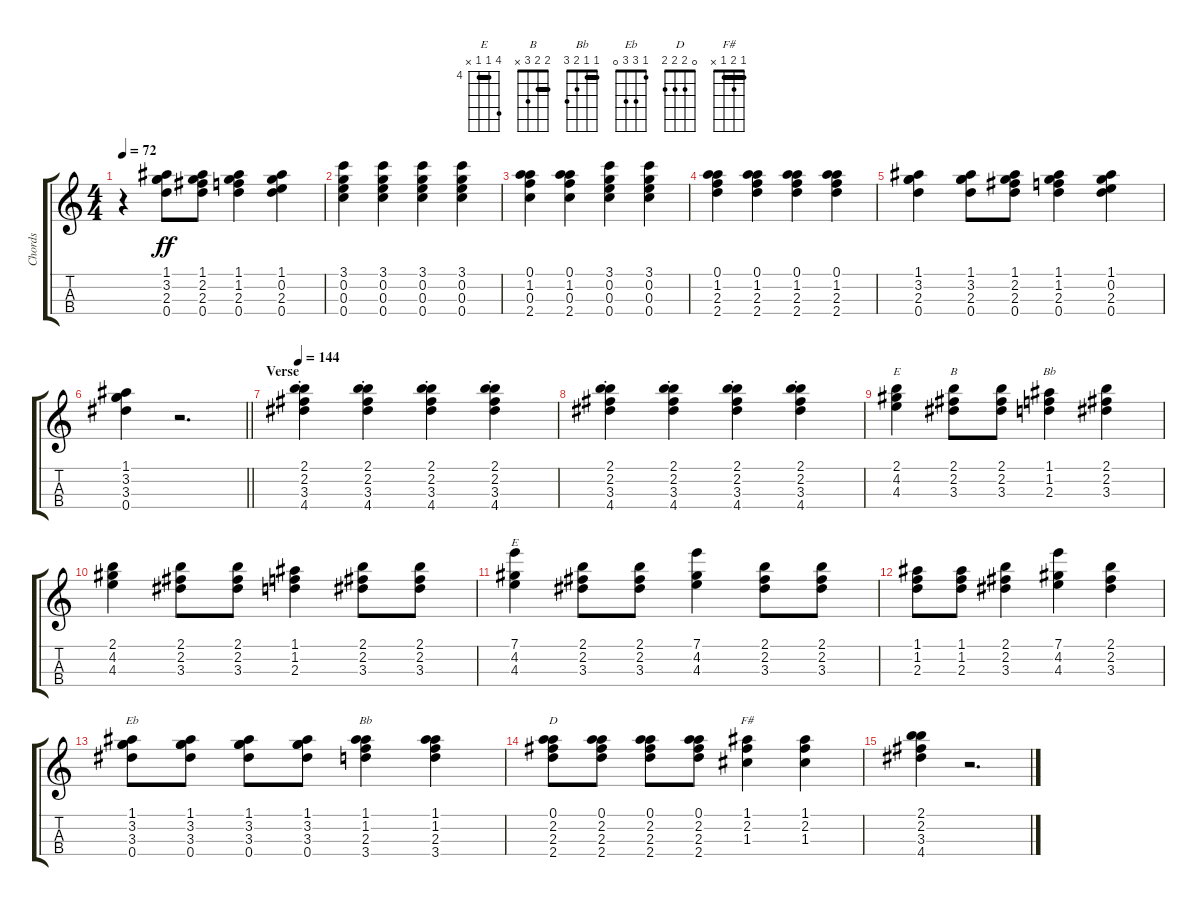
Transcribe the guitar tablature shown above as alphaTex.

\track ("Chords" "Chords") {instrument acousticguitarnylon}
\staff {score tabs}
\tuning (A4 E4 C4 G4) {hide}
\chord ("E" 2 4 4 x)
\chord ("B" 2 2 3 x) {barre 2}
\chord ("Bb" 1 1 2 x) {barre 1}
\chord ("E" 7 4 4 x) {firstfret 4 barre 4}
\chord ("Eb" 1 3 3 0)
\chord ("Bb" 1 1 2 3) {barre 1}
\chord ("D" 0 2 2 2)
\chord ("F#" 1 2 1 x) {barre 1}
\ts (4 4)
\tempo 72
\clef g2
\ks c
r.4{dy ff} (1.1 3.2 2.3 0.4).8 (1.1 2.2 2.3 0.4).8 (1.1 1.2 2.3 0.4).4 (1.1 0.2 2.3 0.4).4 |
(3.1 0.2 0.3 0.4).4 (3.1 0.2 0.3 0.4).4 (3.1 0.2 0.3 0.4).4 (3.1 0.2 0.3 0.4).4 |
(0.1 1.2 0.3 2.4).4 (0.1 1.2 0.3 2.4).4 (3.1 0.2 0.3 0.4).4 (3.1 0.2 0.3 0.4).4 |
(0.1 1.2 2.3 2.4).4 (0.1 1.2 2.3 2.4).4 (0.1 1.2 2.3 2.4).4 (0.1 1.2 2.3 2.4).4 |
(1.1 3.2 2.3 0.4).4 (1.1 3.2 2.3 0.4).8 (1.1 2.2 2.3 0.4).8 (1.1 1.2 2.3 0.4).4 (1.1 0.2 2.3 0.4).4 |
\barLineRight lightlight
(1.1 3.2 3.3 0.4).4 r.2{d} |
\section ("" "Verse")
\tempo 144
(2.1{st} 2.2{st} 3.3{st} 4.4{st}).4 (2.1{st} 2.2{st} 3.3{st} 4.4{st}).4 (2.1{st} 2.2{st} 3.3{st} 4.4{st}).4 (2.1{st} 2.2{st} 3.3{st} 4.4{st}).4 |
(2.1{st} 2.2{st} 3.3{st} 4.4{st}).4 (2.1{st} 2.2{st} 3.3{st} 4.4{st}).4 (2.1{st} 2.2{st} 3.3{st} 4.4{st}).4 (2.1{st} 2.2{st} 3.3{st} 4.4{st}).4 |
(2.1 4.2 4.3).4{ch "E"} (2.1 2.2 3.3).8{ch "B"} (2.1 2.2 3.3).8 (1.1 1.2 2.3).4{ch "Bb"} (2.1 2.2 3.3).4 |
(2.1 4.2 4.3).4 (2.1 2.2 3.3).8 (2.1 2.2 3.3).8 (1.1 1.2 2.3).4 (2.1 2.2 3.3).8 (2.1 2.2 3.3).8 |
(7.1 4.2 4.3).4{ch "E"} (2.1 2.2 3.3).8 (2.1 2.2 3.3).8 (7.1 4.2 4.3).4 (2.1 2.2 3.3).8 (2.1 2.2 3.3).8 |
(1.1 1.2 2.3).8 (1.1 1.2 2.3).8 (2.1 2.2 3.3).4 (7.1 4.2 4.3).4 (2.1 2.2 3.3).4 |
(1.1 3.2 3.3 0.4).8{ch "Eb"} (1.1 3.2 3.3 0.4).8 (1.1 3.2 3.3 0.4).8 (1.1 3.2 3.3 0.4).8 (1.1 1.2 2.3 3.4).4{ch "Bb"} (1.1 1.2 2.3 3.4).4 |
(0.1 2.2 2.3 2.4).8{ch "D"} (0.1 2.2 2.3 2.4).8 (0.1 2.2 2.3 2.4).8 (0.1 2.2 2.3 2.4).8 (1.1 2.2 1.3).4{ch "F#"} (1.1 2.2 1.3).4 |
(2.1 2.2 3.3 4.4).4 r.2{d}
